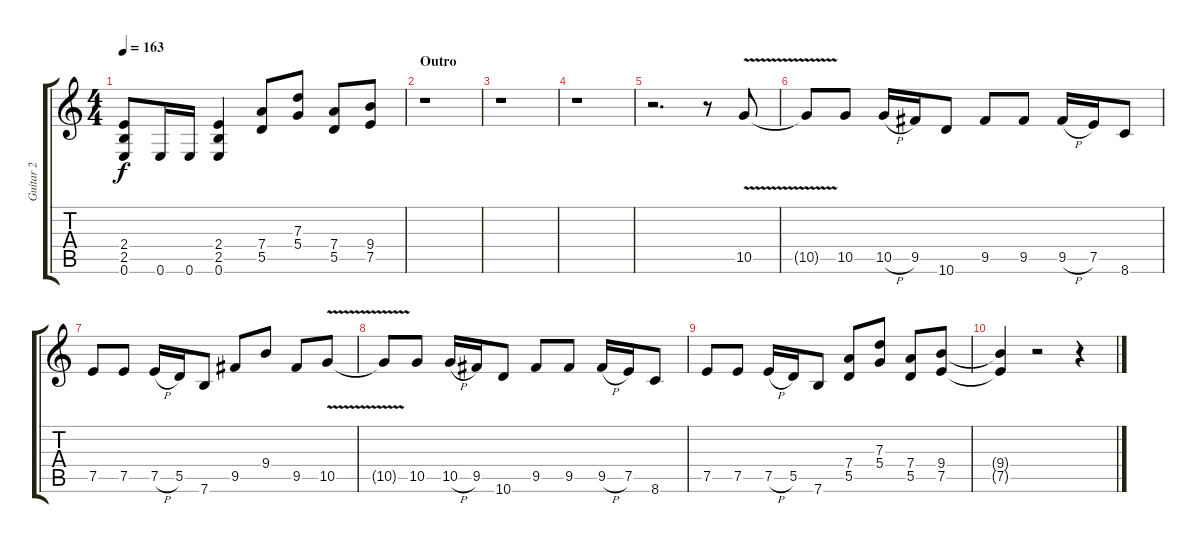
\track ("Guitar 2" "Guitar 2") {instrument distortionguitar}
\staff {score tabs}
\tuning (E4 B3 G3 D3 A2 E2) {hide}
\ts (4 4)
\tempo 163
\clef g2
\ks c
(2.4 2.5 0.6).8{dy f} 0.6.16 0.6.16 (2.4 2.5 0.6).4 (7.4 5.5).8 (7.3 5.4).8 (7.4 5.5).8 (9.4 7.5).8 |
\section ("" "Outro")
r.1 |
r.1 |
r.1 |
r.2{d} r.8 10.5{v}.8 |
10.5{t}.8 10.5.8 10.5{h}.16 9.5.16 10.6.8 9.5.8 9.5.8 9.5{h}.16 7.5.16 8.6.8 |
7.5.8 7.5.8 7.5{h}.16 5.5.16 7.6.8 9.5.8 9.4.8 9.5.8 10.5{v}.8 |
10.5{t}.8 10.5.8 10.5{h}.16 9.5.16 10.6.8 9.5.8 9.5.8 9.5{h}.16 7.5.16 8.6.8 |
7.5.8 7.5.8 7.5{h}.16 5.5.16 7.6.8 (7.4 5.5).8 (7.3 5.4).8 (7.4 5.5).8 (9.4 7.5).8 |
(9.4{t} 7.5{t}).4 r.2 r.4
